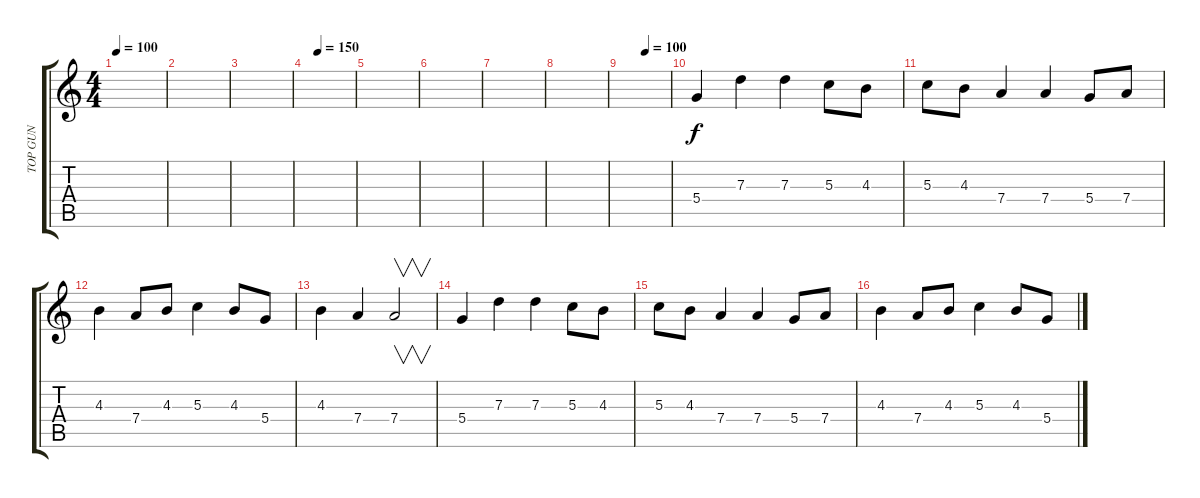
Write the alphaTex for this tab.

\track ("TOP GUN" "TOP GUN") {instrument distortionguitar}
\staff {score tabs}
\tuning (E4 B3 G3 D3 A2 E2) {hide}
\ts (4 4)
\tempo 100
\clef g2
\ks c
|
|
|
\tempo (150 0.25)
|
|
|
|
|
\tempo (100 0.5)
|
5.4.4 7.3.4 7.3.4 5.3.8 4.3.8 |
5.3.8 4.3.8 7.4.4 7.4.4 5.4.8 7.4.8 |
4.3.4 7.4.8 4.3.8 5.3.4 4.3.8 5.4.8 |
4.3.4 7.4.4 7.4.2{v} |
5.4.4 7.3.4 7.3.4 5.3.8 4.3.8 |
5.3.8 4.3.8 7.4.4 7.4.4 5.4.8 7.4.8 |
4.3.4 7.4.8 4.3.8 5.3.4 4.3.8 5.4.8
